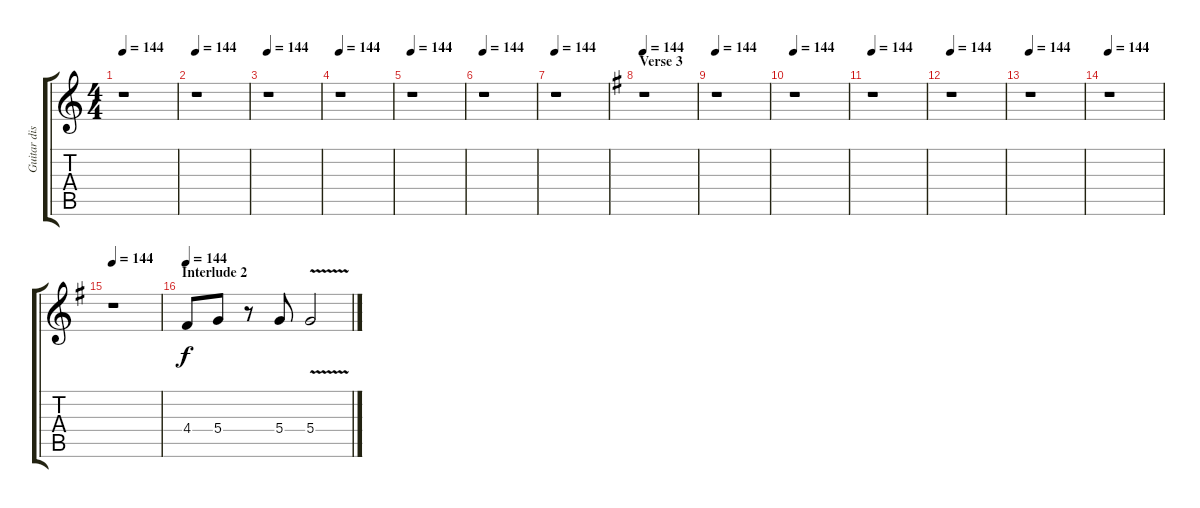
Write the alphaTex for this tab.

\track ("Guitar distortion 6" "Guitar dis") {instrument distortionguitar}
\staff {score tabs}
\tuning (E4 B3 G3 D3 A2 E2) {hide}
\ts (4 4)
\tempo 144
\clef g2
\ks c
r.1{dy f} |
\tempo 144
r.1 |
\tempo 144
r.1 |
\tempo 144
r.1 |
\tempo 144
r.1 |
\tempo 144
r.1 |
\tempo 144
r.1 |
\section ("" "Verse 3")
\tempo 144
\ks eminor
r.1 |
\tempo 144
r.1 |
\tempo 144
r.1 |
\tempo 144
r.1 |
\tempo 144
r.1 |
\tempo 144
r.1 |
\tempo 144
r.1 |
\tempo 144
r.1 |
\section ("" "Interlude 2")
\tempo 144
4.4.8 5.4.8 r.8 5.4.8 5.4{v}.2
